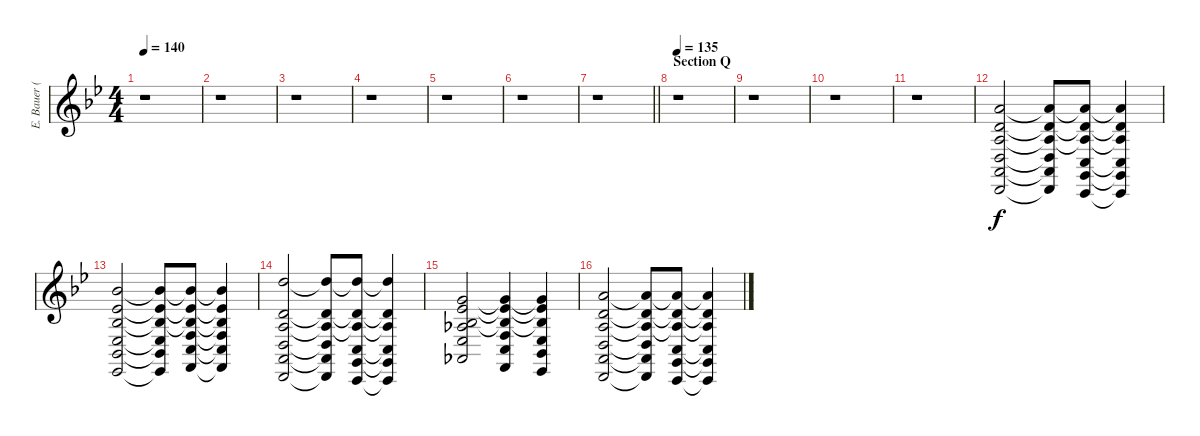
\track ("E. Bauer (Keyboard)" "E. Bauer (") {instrument choiraahs}
\staff {score}
\tuning (E4 B3 G3 D3 A2 E2 B1) {hide}
\ts (4 4)
\tempo 140
\clef g2
\ks gminor
r.1{dy f} |
r.1 |
r.1 |
r.1 |
r.1 |
r.1 |
\barLineRight lightlight
r.1 |
\section ("" "Section Q")
\tempo 135
r.1 |
r.1 |
r.1 |
r.1 |
(5.1 3.2 2.3 5.5 5.6 3.7).2 (5.1{t} 3.2{t} 2.3{t} 5.5{t} 5.6{t} 3.7{t}).8 (5.1{t} 3.2{t} 2.3{t} 3.5 3.6 1.7).8 (5.1{t} 3.2{t} 2.3{t} 3.5{t} 3.6{t} 1.7{t}).4 |
(6.1 4.2 3.3 6.5 6.6 4.7).2 (6.1{t} 4.2{t} 3.3{t} 6.5{t} 6.6{t} 4.7{t}).8 (6.1{t} 4.2{t} 3.3{t} 8.5 8.6 6.7).8 (6.1{t} 4.2{t} 3.3{t} 8.5{t} 8.6{t} 6.7{t}).4 |
(10.1 3.2 2.3 5.5 5.6 3.7).2 (10.1{t} 3.2{t} 2.3{t} 5.5{t} 5.6{t} 3.7{t}).8 (10.1{t} 3.2{t} 2.3{t} 3.5 3.6 1.7).8 (10.1{t} 3.2{t} 2.3{t} 3.5{t} 3.6{t} 1.7{t}).4 |
(3.1 4.2 3.3 6.4 6.5 4.6).2 (3.1{t} 4.2{t} 3.3{t} 8.5 8.6 6.7).4 (3.1{t} 4.2{t} 3.3{t} 6.5 6.6 4.7).4 |
(5.1 3.2 2.3 5.5 5.6 3.7).2 (5.1{t} 3.2{t} 2.3{t} 5.5{t} 5.6{t} 3.7{t}).8 (5.1{t} 3.2{t} 2.3{t} 3.5 3.6 1.7).8 (5.1{t} 3.2{t} 2.3{t} 3.5{t} 3.6{t} 1.7{t}).4
